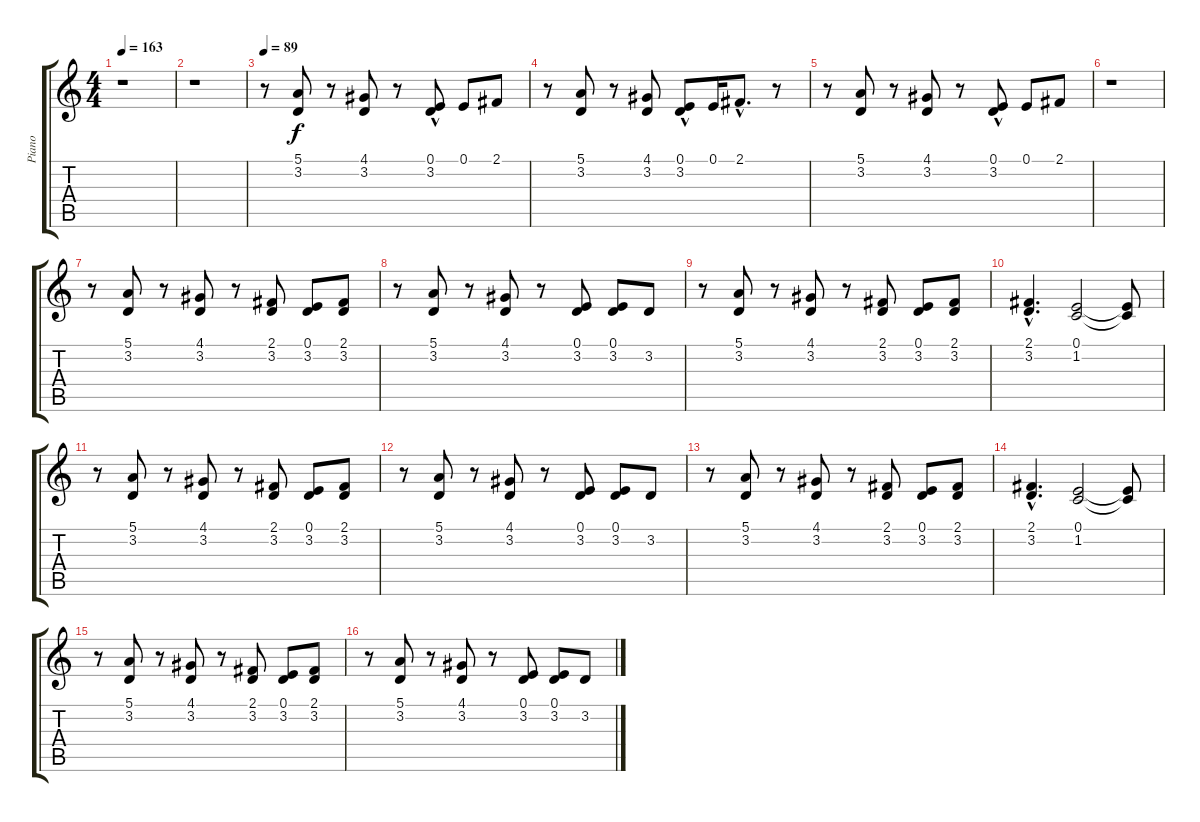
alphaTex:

\track ("Piano" "Piano") {instrument acousticgrandpiano}
\staff {score tabs}
\tuning (E4 B3 G3 D3 A2 E2) {hide}
\ts (4 4)
\tempo 163
\clef g2
\ks c
r.1{dy f} |
r.1 |
\tempo 89
r.8 (5.1 3.2).8 r.8 (4.1 3.2).8 r.8 (0.1 3.2{hac}).8 0.1.8 2.1.8 |
r.8 (5.1 3.2).8 r.8 (4.1 3.2).8 (0.1 3.2{hac}).8 0.1.16 2.1{hac}.8{d} r.8 |
r.8 (5.1 3.2).8 r.8 (4.1 3.2).8 r.8 (0.1 3.2{hac}).8 0.1.8 2.1.8 |
r.1 |
r.8 (5.1 3.2).8 r.8 (4.1 3.2).8 r.8 (2.1 3.2).8 (0.1 3.2).8 (2.1 3.2).8 |
r.8 (5.1 3.2).8 r.8 (4.1 3.2).8 r.8 (0.1 3.2).8 (0.1 3.2).8 3.2.8 |
r.8 (5.1 3.2).8 r.8 (4.1 3.2).8 r.8 (2.1 3.2).8 (0.1 3.2).8 (2.1 3.2).8 |
(2.1{hac} 3.2{hac}).4{d} (0.1 1.2).2 (0.1{t} 1.2{t}).8 |
r.8 (5.1 3.2).8 r.8 (4.1 3.2).8 r.8 (2.1 3.2).8 (0.1 3.2).8 (2.1 3.2).8 |
r.8 (5.1 3.2).8 r.8 (4.1 3.2).8 r.8 (0.1 3.2).8 (0.1 3.2).8 3.2.8 |
r.8 (5.1 3.2).8 r.8 (4.1 3.2).8 r.8 (2.1 3.2).8 (0.1 3.2).8 (2.1 3.2).8 |
(2.1{hac} 3.2{hac}).4{d} (0.1 1.2).2 (0.1{t} 1.2{t}).8 |
r.8 (5.1 3.2).8 r.8 (4.1 3.2).8 r.8 (2.1 3.2).8 (0.1 3.2).8 (2.1 3.2).8 |
r.8 (5.1 3.2).8 r.8 (4.1 3.2).8 r.8 (0.1 3.2).8 (0.1 3.2).8 3.2.8
